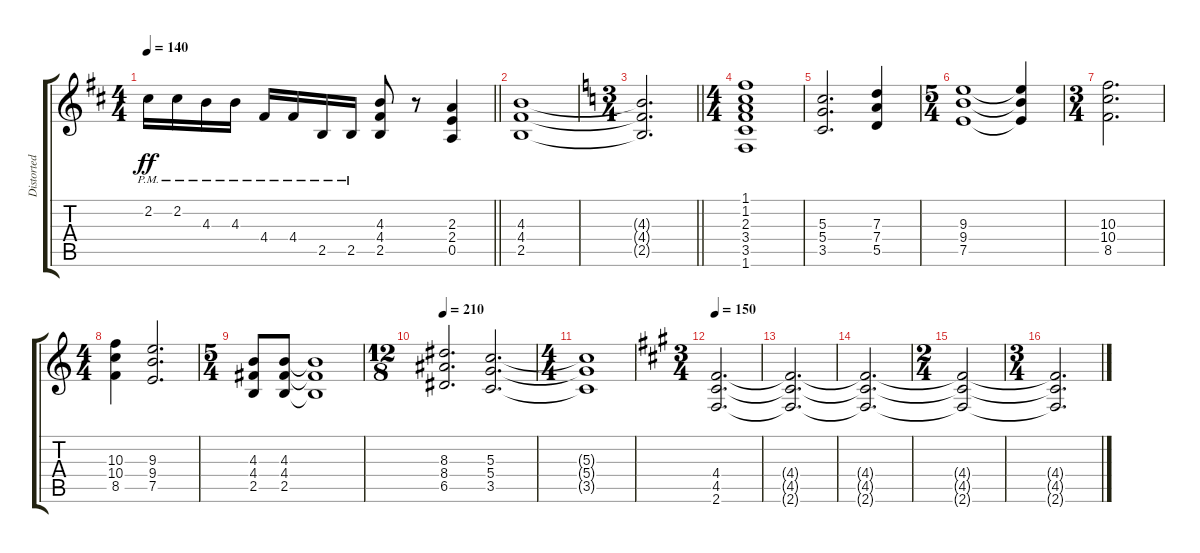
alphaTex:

\track ("Distorted" "Distorted") {instrument distortionguitar}
\staff {score tabs}
\tuning (E4 B3 G3 D3 A2 E2) {hide}
\ts (4 4)
\tempo 140
\clef g2
\barLineRight lightlight
\ks d
2.2{pm}.16{dy ff} 2.2{pm}.16 4.3{pm}.16 4.3{pm}.16 4.4{pm}.16 4.4{pm}.16 2.5{pm}.16 2.5{pm}.16 (4.3 4.4 2.5).8 r.8 (2.3 2.4 0.5).4 |
(4.3 4.4 2.5).1 |
\ts (3 4)
\barLineRight lightlight
\ks c
(4.3{t} 4.4{t} 2.5{t}).2{d} |
\ts (4 4)
(1.1 1.2 2.3 3.4 3.5 1.6).1 |
(5.3 5.4 3.5).2{d} (7.3 7.4 5.5).4 |
\ts (5 4)
(9.3 9.4 7.5).1 (9.3{t} 9.4{t} 7.5{t}).4 |
\ts (3 4)
(10.3 10.4 8.5).2{d} |
\ts (4 4)
(10.3 10.4 8.5).4 (9.3 9.4 7.5).2{d} |
\ts (5 4)
(4.3 4.4 2.5).8 (4.3 4.4 2.5).8 (4.3{t} 4.4{t} 2.5{t}).1 |
\ts (12 8)
\tempo 210
(8.3 8.4 6.5).2{d} (5.3 5.4 3.5).2{d} |
\ts (4 4)
(5.3{t} 5.4{t} 3.5{t}).1 |
\ts (3 4)
\tempo 150
\ks a
(4.4 4.5 2.6).2{d} |
(4.4{t} 4.5{t} 2.6{t}).2{d} |
(4.4{t} 4.5{t} 2.6{t}).2{d} |
\ts (2 4)
(4.4{t} 4.5{t} 2.6{t}).2 |
\ts (3 4)
(4.4{t} 4.5{t} 2.6{t}).2{d}
